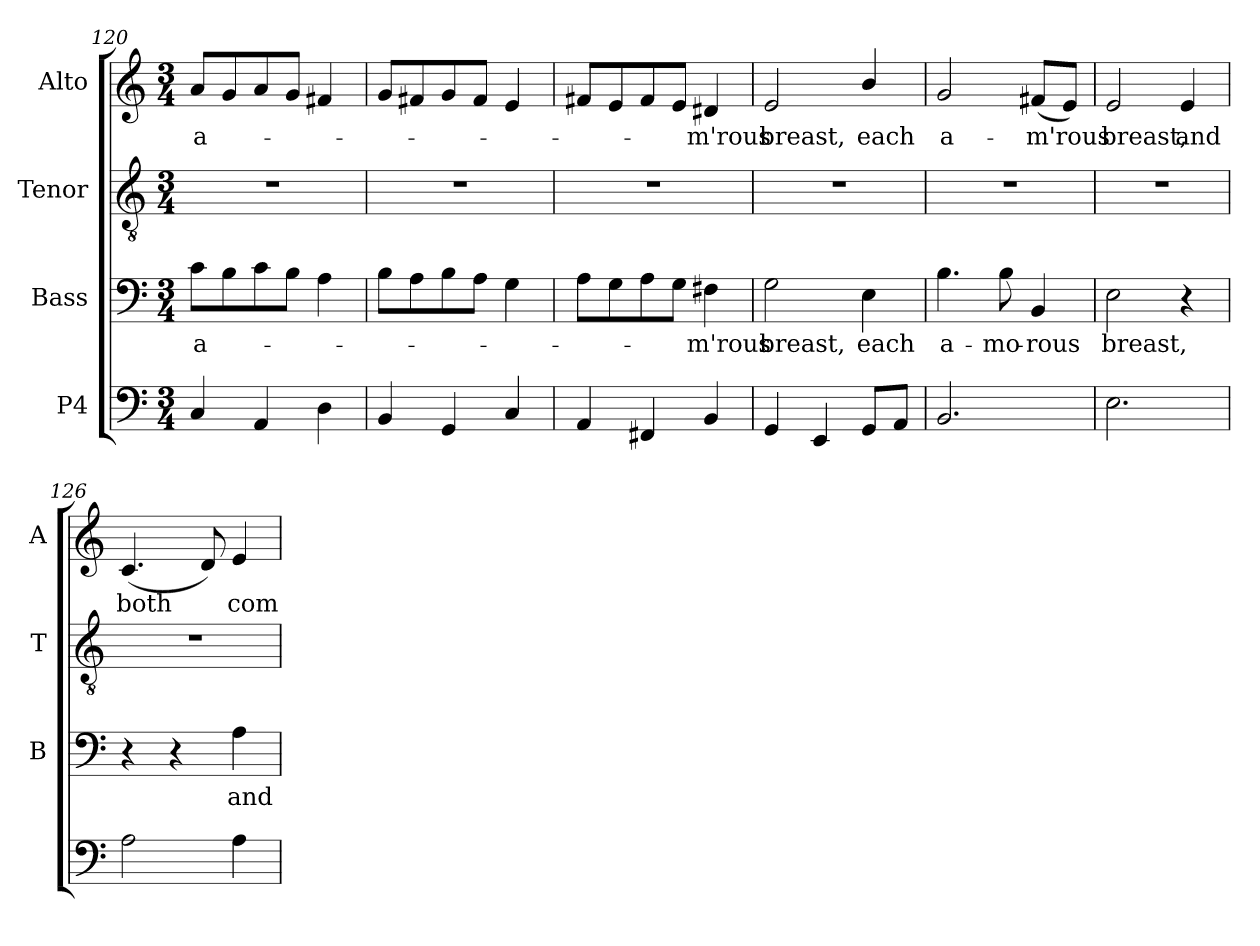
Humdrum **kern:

**kern	**kern	**text	**kern	**kern	**text
*part4	*part3	*part3	*part2	*part1	*part1
*staff4	*staff3	*staff3	*staff2	*staff1	*staff1
*I"P4	*I"Bass	*	*I"Tenor	*I"Alto	*
*	*I'B	*	*I'T	*I'A	*
!!LO:LB:g=z
*clefF4	*clefF4	*	*clefGv2	*clefG2	*
*k[]	*k[]	*	*k[]	*k[]	*
*a:	*a:	*	*a:	*a:	*
*M3/4	*M3/4	*	*M3/4	*M3/4	*
=120	=120	=120	=120	=120	=120
!	!	!LO:LY:b:color=#000000	!LO:N:vis=1	!	!
!	!	!	!	!	!LO:LY:b:color=#000000
4Ci/	8ci\L	a-	2.r	8ai/L	a-
.	8Bi\	.	.	8gi/	.
4AAi/	8ci\	.	.	8ai/	.
.	8Bi\J	.	.	8gi/J	.
4Di\	4Ai\	.	.	4f#Xi/	.
=121	=121	=121	=121	=121	=121
!	!	!	!LO:N:vis=1	!	!
4BBi/	8Bi\L	.	2.r	8gi/L	.
.	8Ai\	.	.	8f#Xi/	.
4GGi/	8Bi\	.	.	8gi/	.
.	8Ai\J	.	.	8f#i/J	.
4Ci/	4Gi\	.	.	4ei/	.
=122	=122	=122	=122	=122	=122
!	!	!	!LO:N:vis=1	!	!
4AAi/	8Ai\L	.	2.r	8f#Xi/L	.
.	8Gi\	.	.	8ei/	.
4FF#Xi/	8Ai\	.	.	8f#i/	.
.	8Gi\J	.	.	8ei/J	.
!	!	!LO:LY:b:color=#000000	!	!	!
!	!	!	!	!	!LO:LY:b:color=#000000
4BBi/	4F#Xi\	-m'rous	.	4d#Xi/	-m'rous
=123	=123	=123	=123	=123	=123
!	!	!LO:LY:b:color=#000000	!LO:N:vis=1	!	!
!	!	!	!	!	!LO:LY:b:color=#000000
4GGi/	2Gi\	breast,	2.r	2ei/	breast,
4EEi/	.	.	.	.	.
!	!	!LO:LY:b:color=#000000	!	!	!
!	!	!	!	!	!LO:LY:b:color=#000000
8GGi/L	4Ei\	each	.	4bi/	each
8AAi/J	.	.	.	.	.
=124	=124	=124	=124	=124	=124
!	!	!LO:LY:b:color=#000000	!LO:N:vis=1	!	!
!	!	!	!	!	!LO:LY:b:color=#000000
2.BBi/	4.Bi\	a-	2.r	2gi/	a-
!	!	!LO:LY:b:color=#000000	!	!	!
.	8Bi\	-mo-	.	.	.
!	!	!LO:LY:b:color=#000000	!	!	!
!	!	!	!	!	!LO:LY:b:color=#000000
.	4BBi/	-rous	.	(8f#Xi/L	-m'rous
.	.	.	.	8ei/J)	.
=125	=125	=125	=125	=125	=125
!	!	!LO:LY:b:color=#000000	!LO:N:vis=1	!	!
!	!	!	!	!	!LO:LY:b:color=#000000
2.Ei\	2Ei\	breast,	2.r	2ei/	breast,
!	!	!	!	!	!LO:LY:b:color=#000000
.	4r	.	.	4ei/	and
=126	=126	=126	=126	=126	=126
!	!	!	!LO:N:vis=1	!	!
!	!	!	!	!	!LO:LY:b:color=#000000
2Ai\	4r	.	2.r	(4.ci/	both
.	4r	.	.	.	.
.	.	.	.	8di/)	.
!	!	!LO:LY:b:color=#000000	!	!	!
!	!	!	!	!	!LO:LY:b:color=#000000
4Ai\	4Ai\	and	.	4ei/	com-
=	=	=	=	=	=
*-	*-	*-	*-	*-	*-
